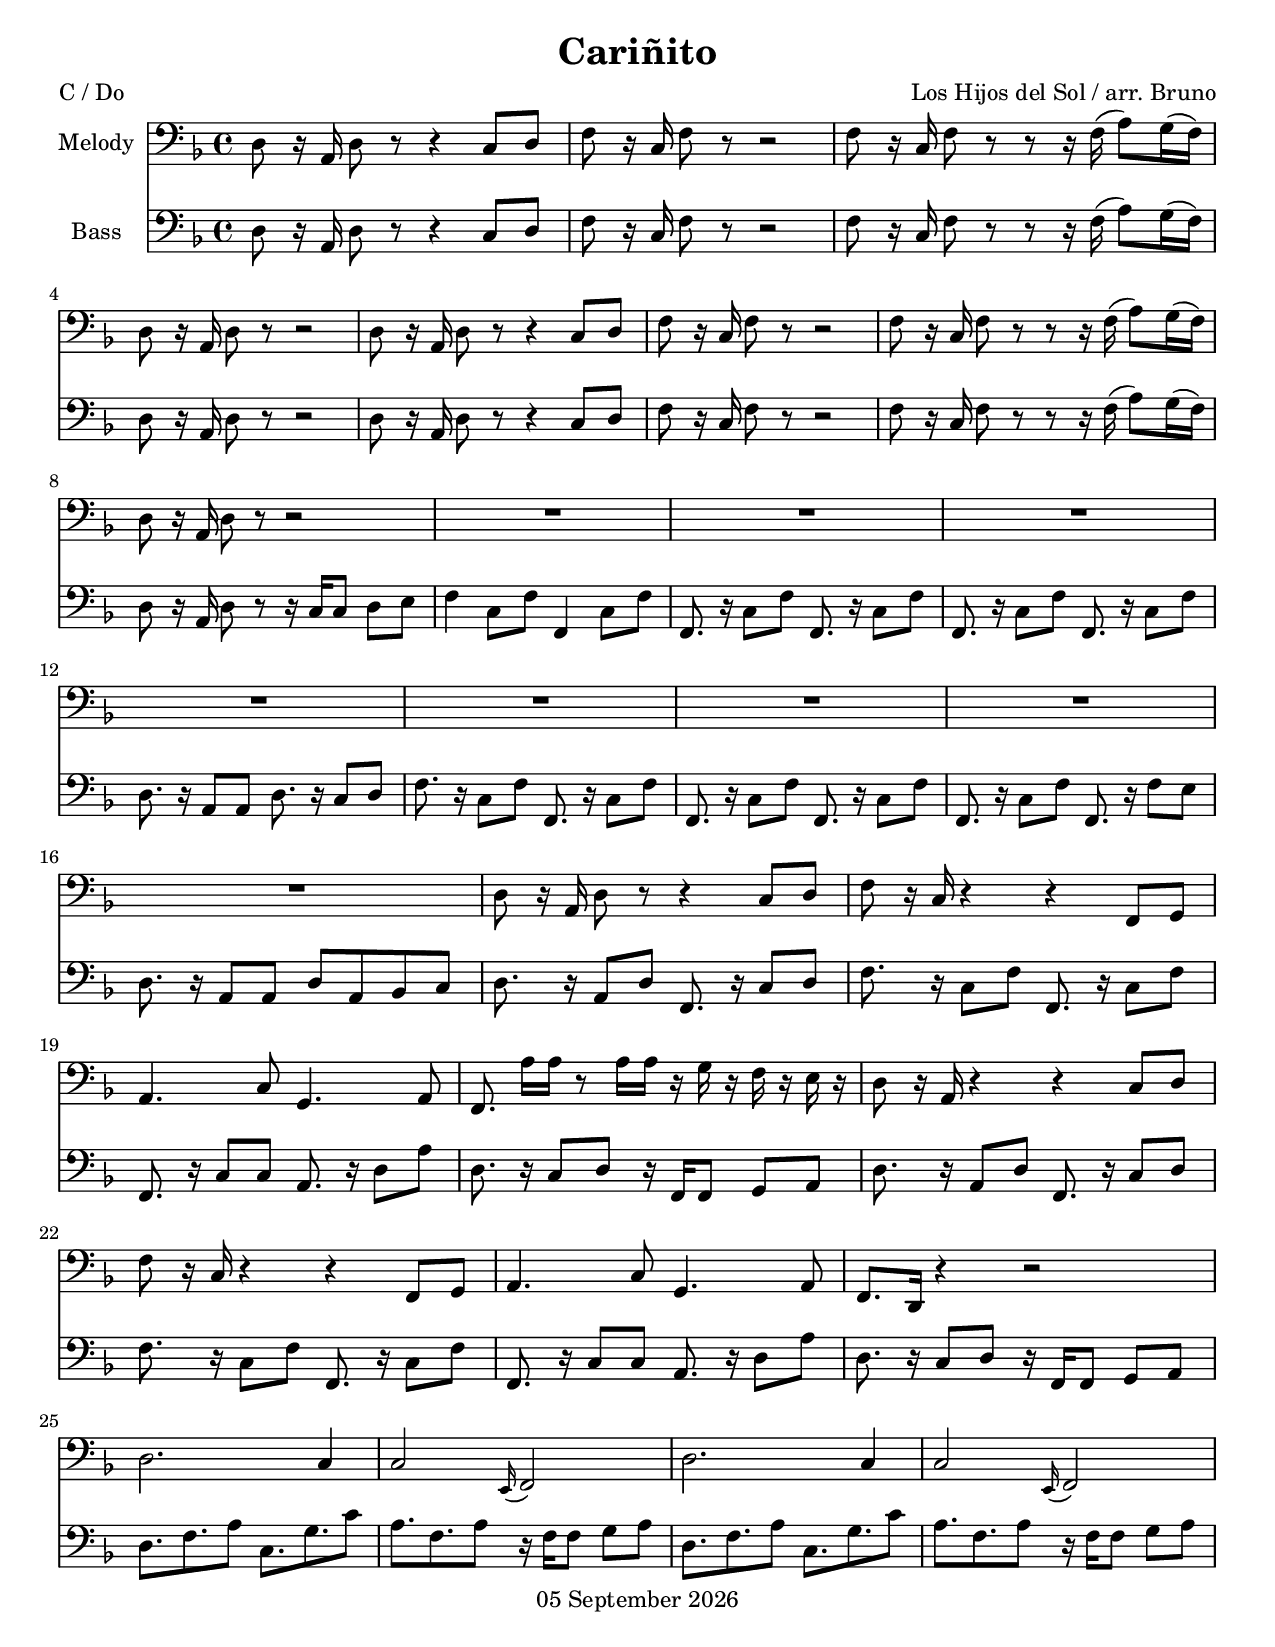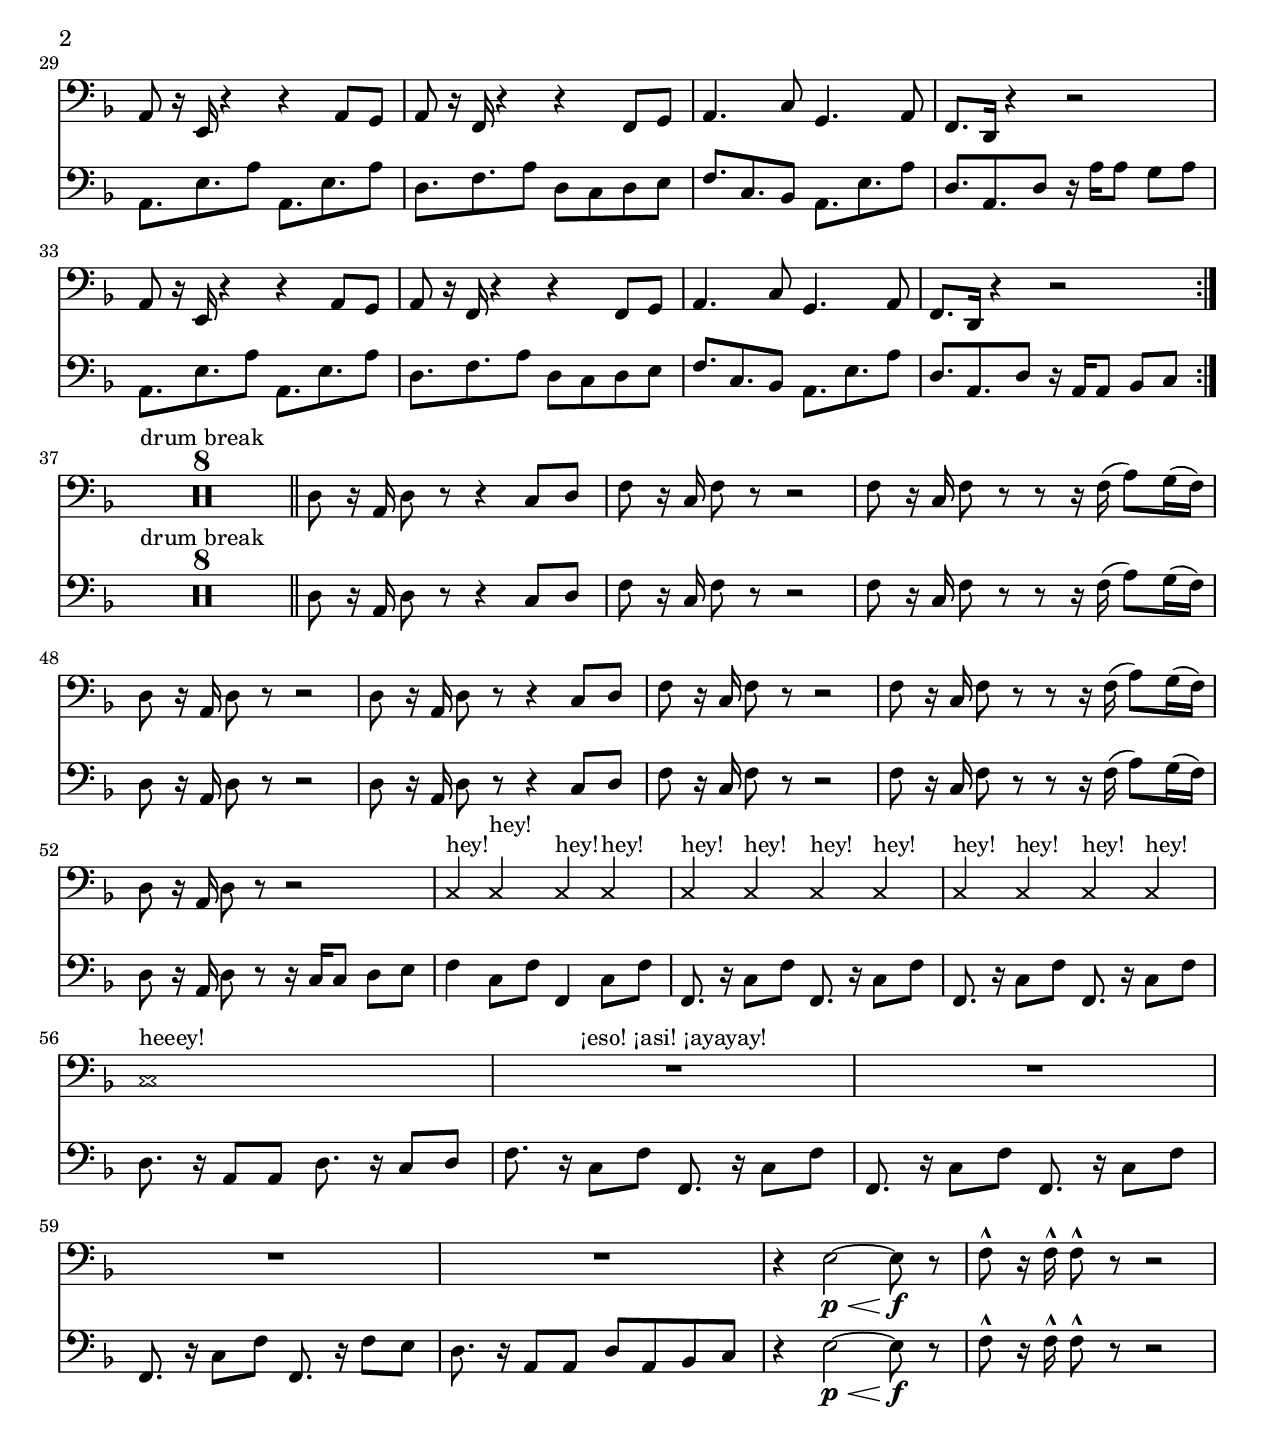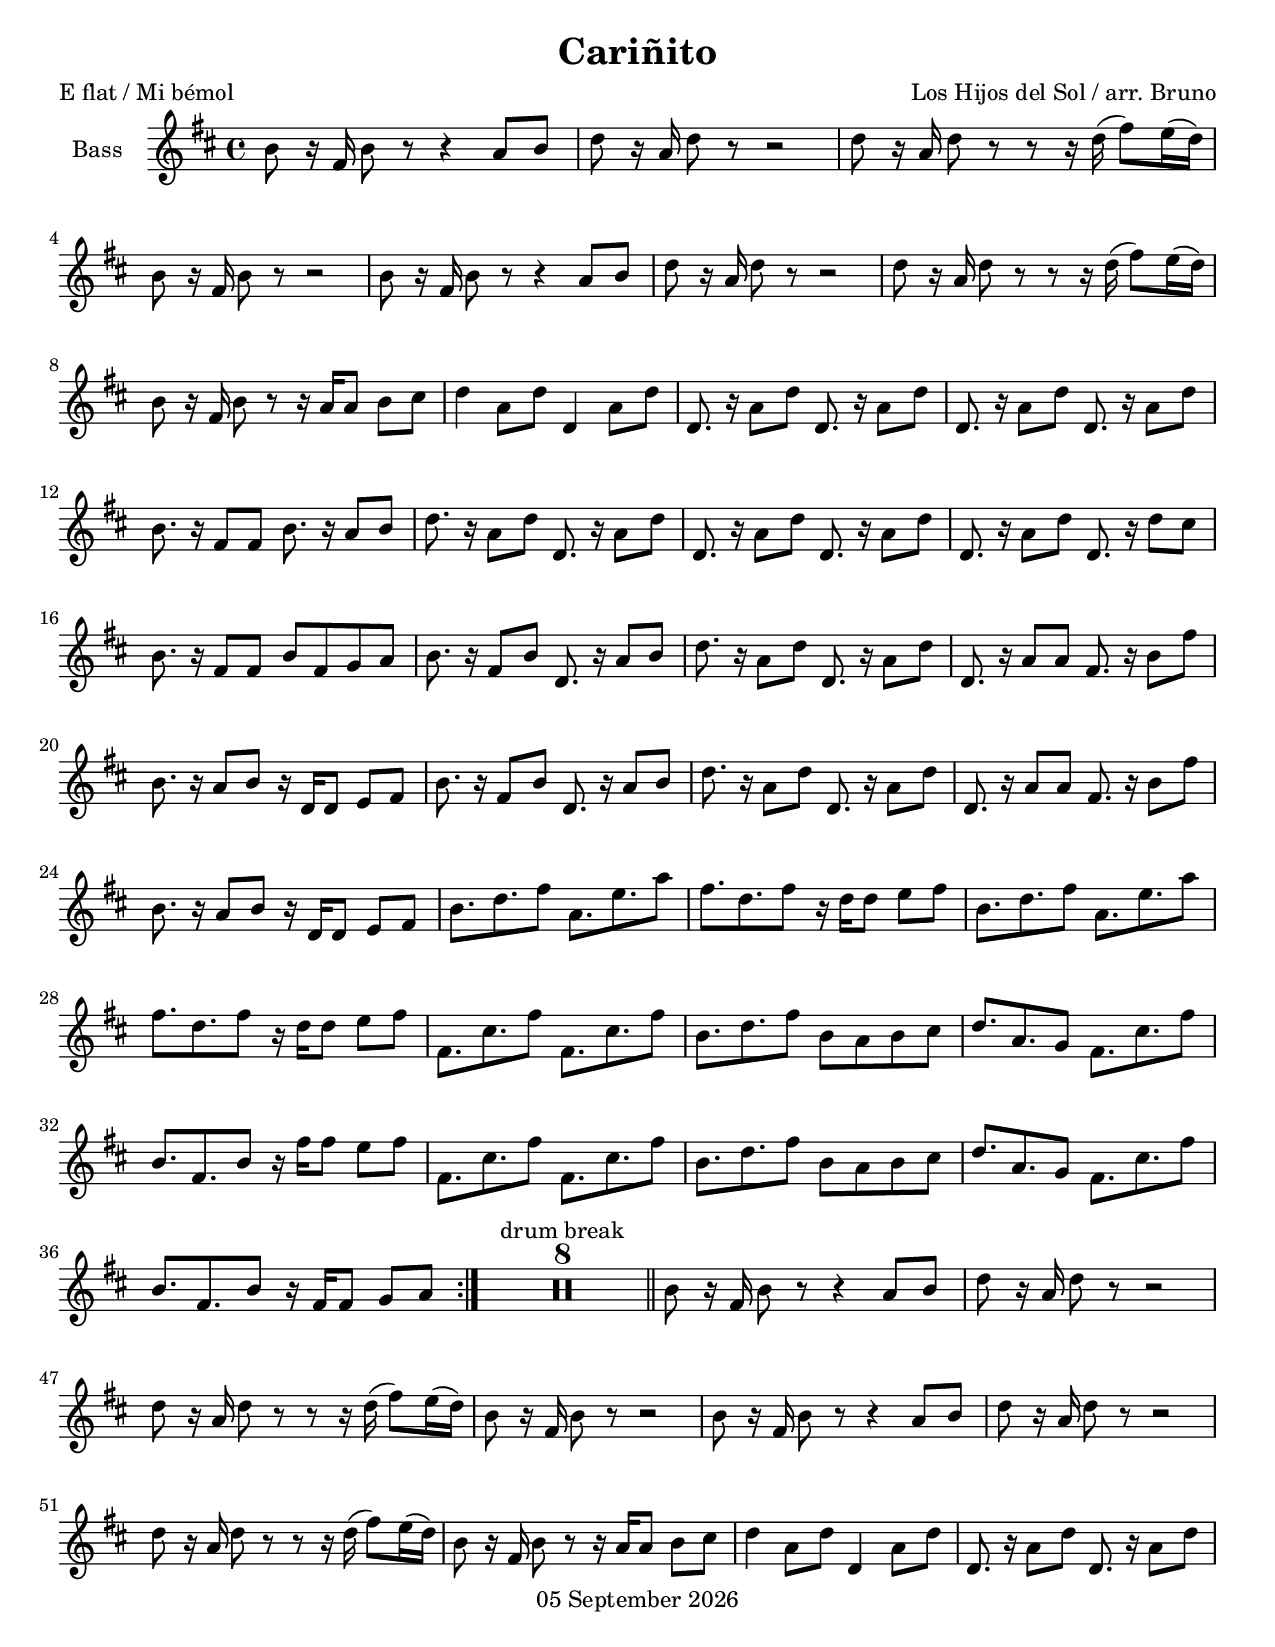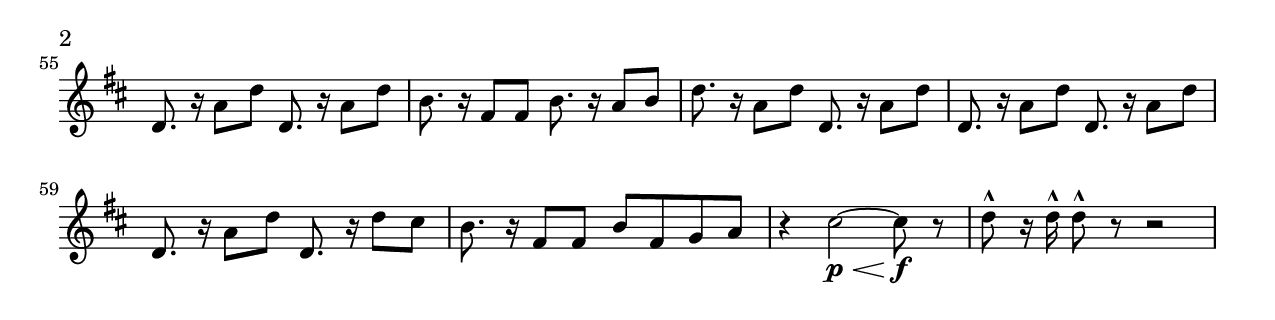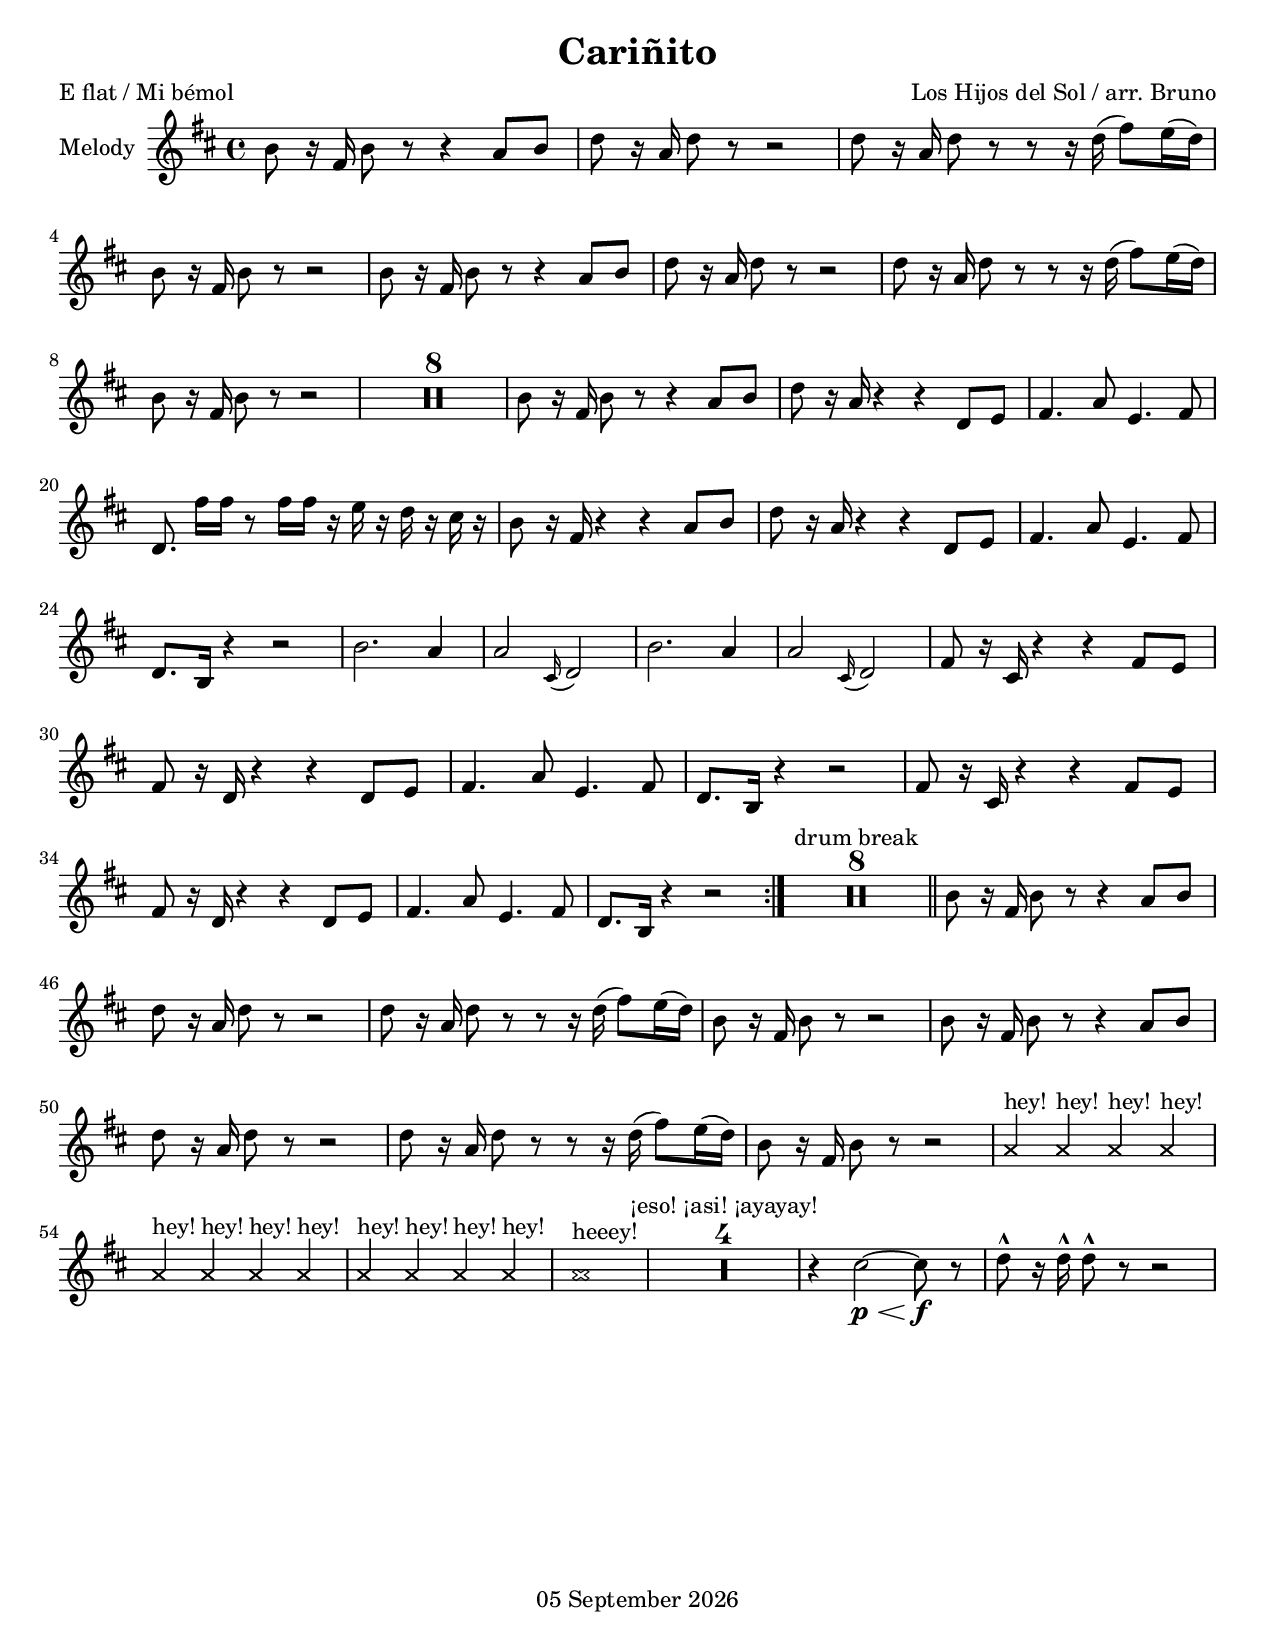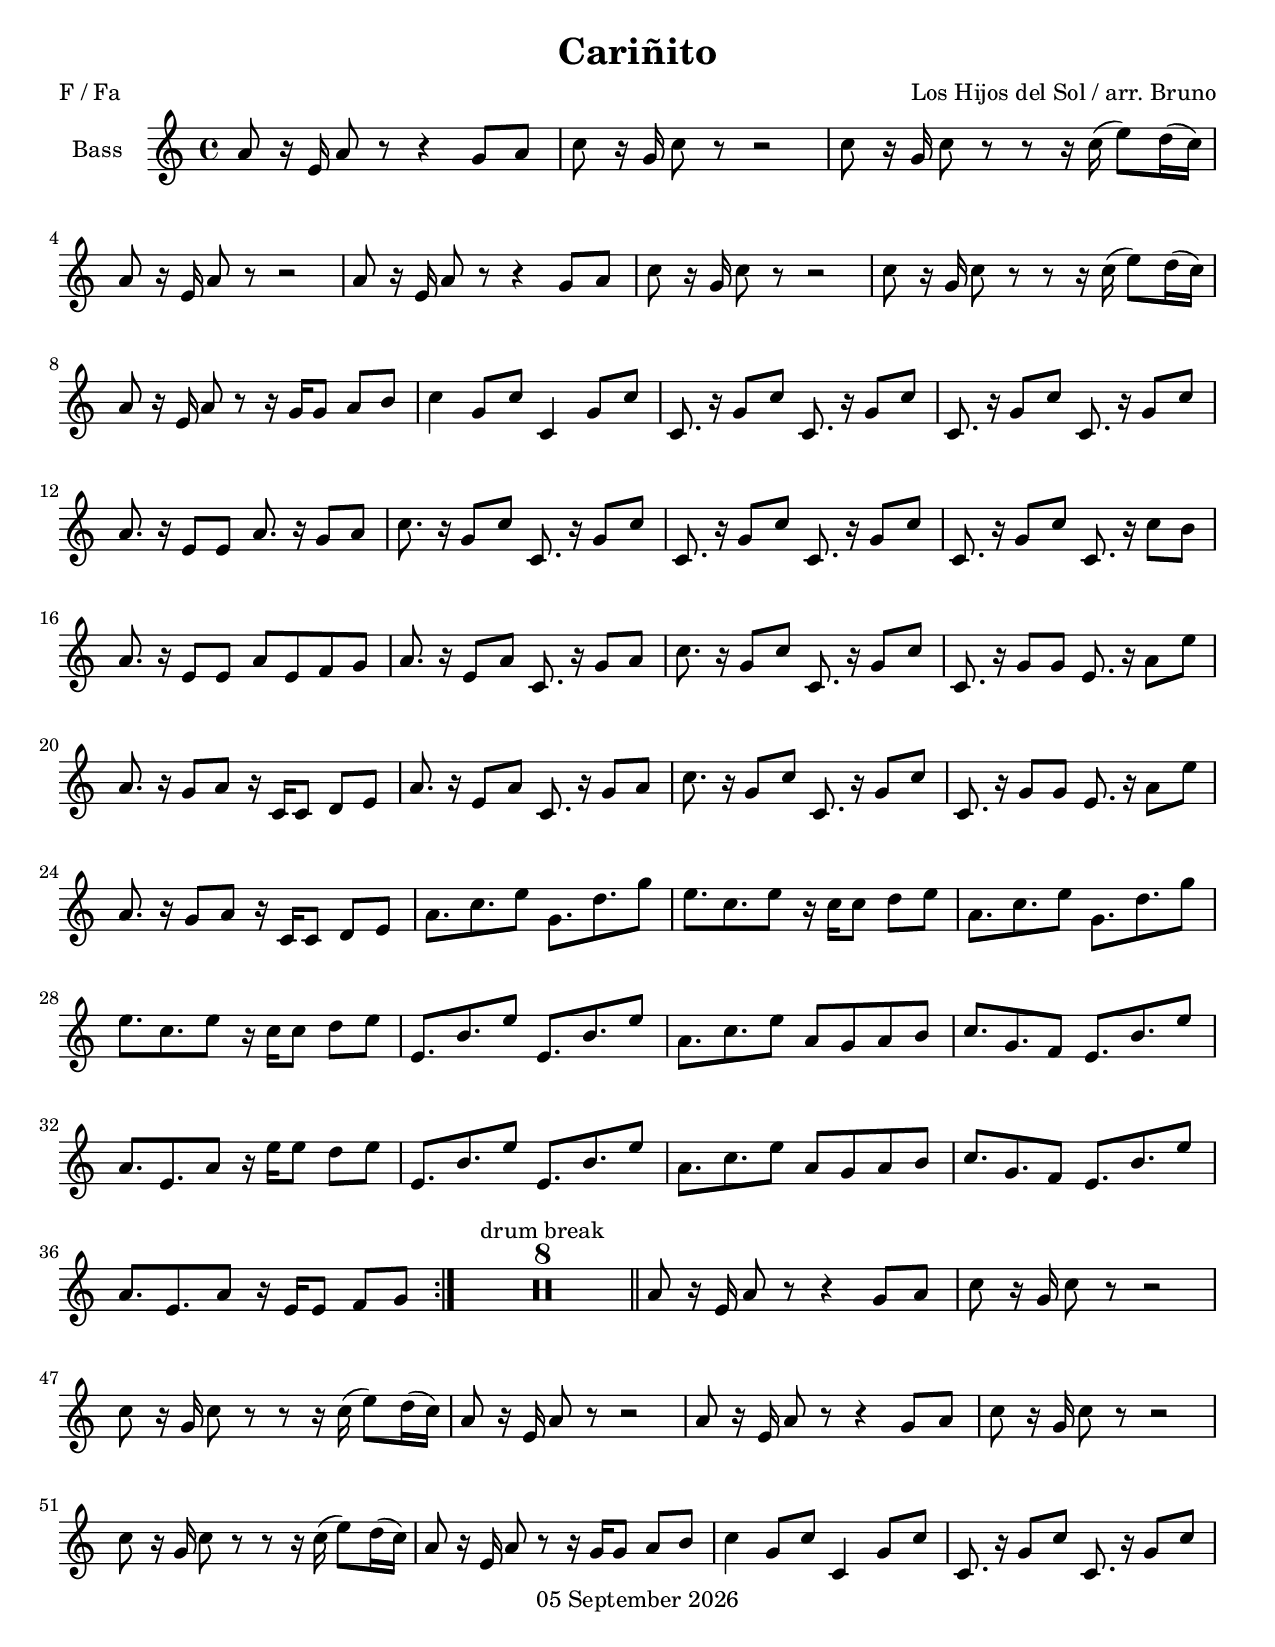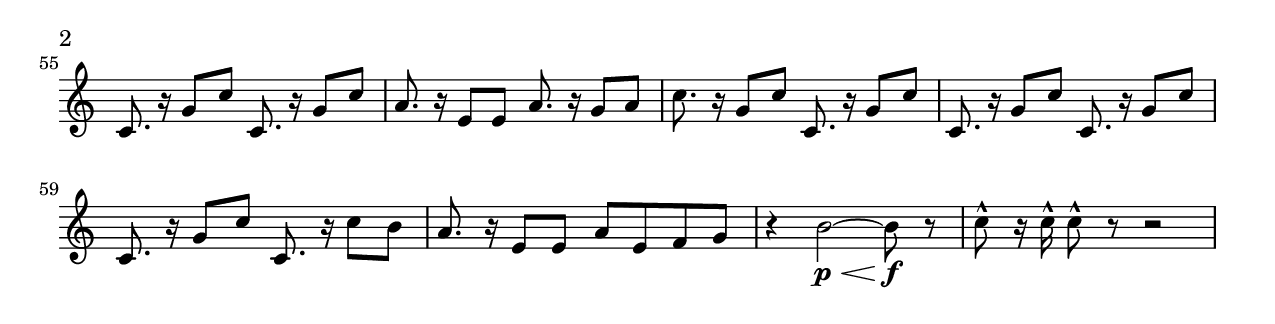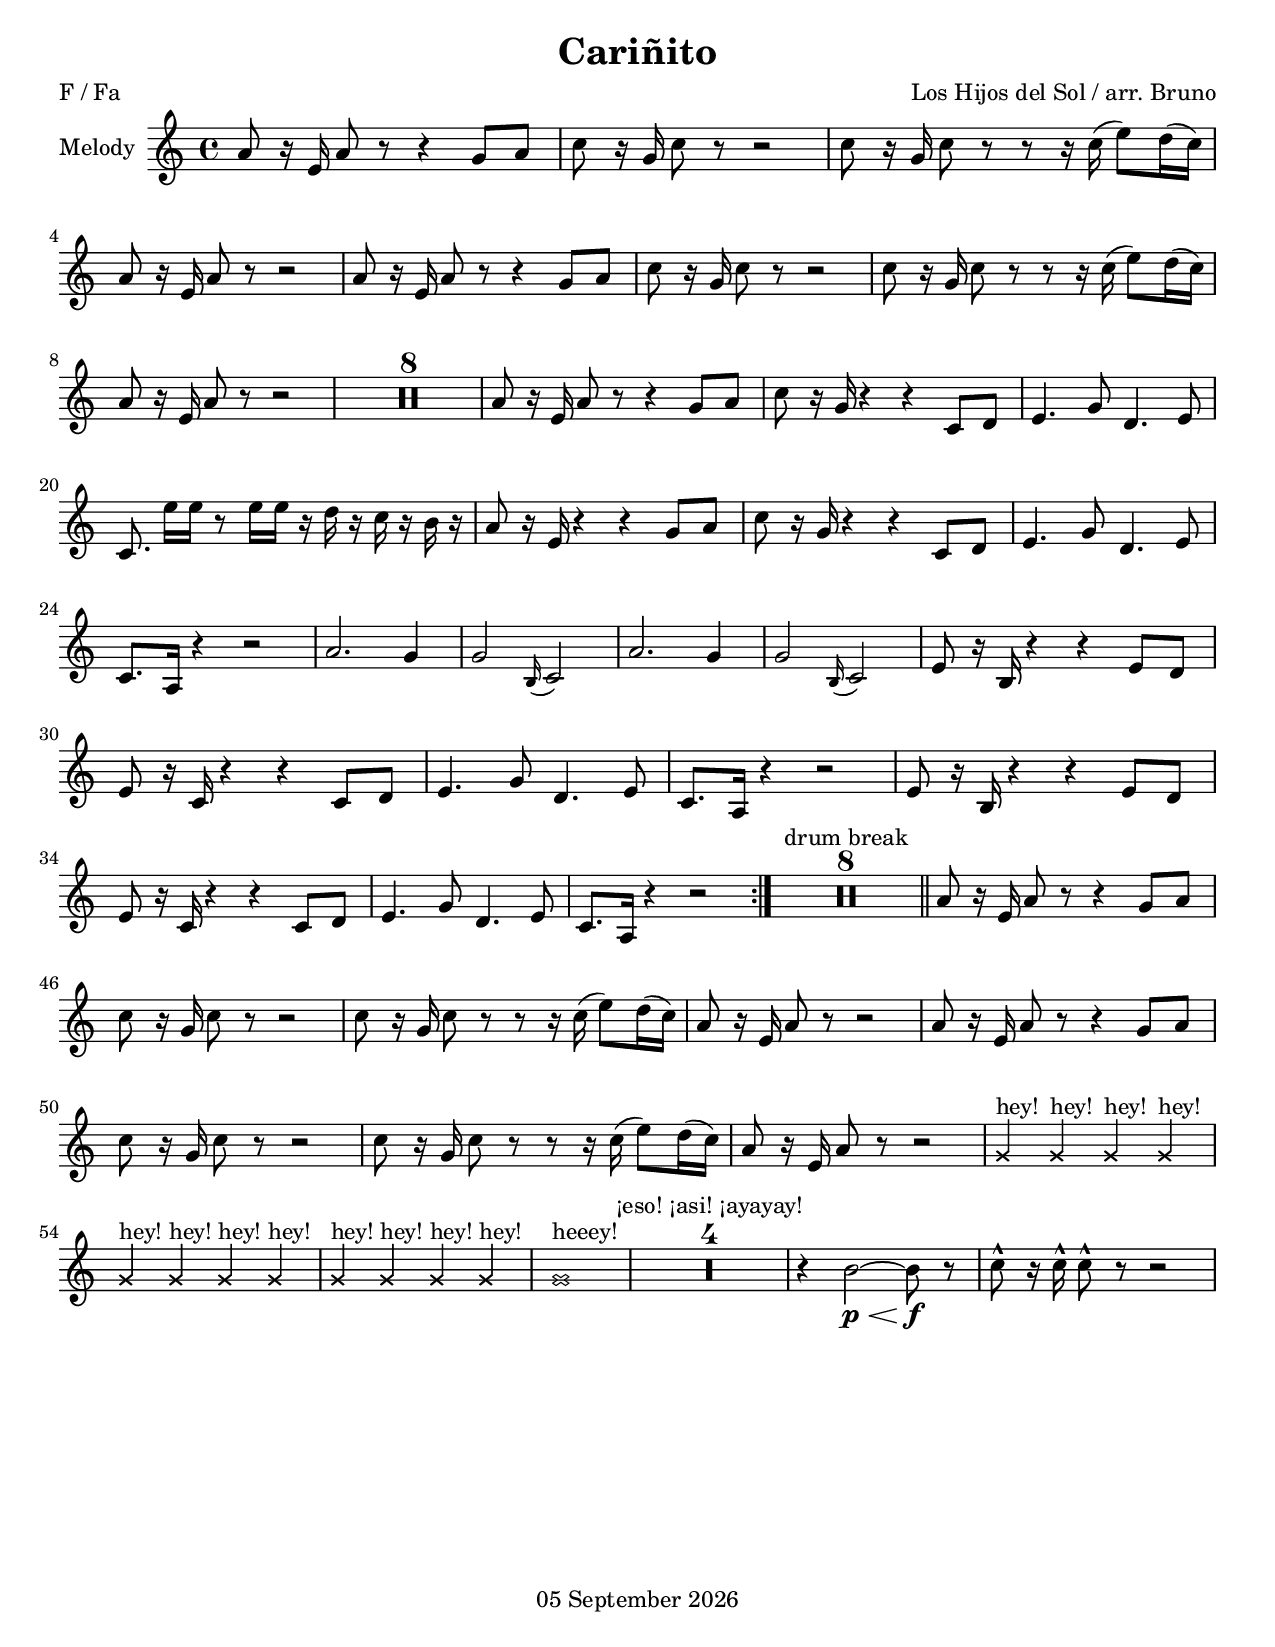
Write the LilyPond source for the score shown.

\version "2.12.1"
date = #(strftime "%d %B %Y" (localtime (current-time)))


\header {
  title = "Cariñito"
  composer = "Los Hijos del Sol / arr. Bruno"
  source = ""
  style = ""
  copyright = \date
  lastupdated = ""
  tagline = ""
}

% music pieces
%part: melody
melody = {
  \set Staff.instrumentName = "Melody "
  \compressFullBarRests
  \key d \minor
  \relative c' {
    \repeat volta 2 {
      d8 r16 a d8 r r4 c8 d |
      f8 r16 c f8 r r2 |
      f8 r16 c f8 r r r16 f( a8) g16( f) |
      d8 r16 a d8 r r2 |
      d8 r16 a d8 r r4 c8 d |
      f8 r16 c f8 r r2 |
      f8 r16 c f8 r r r16 f( a8) g16( f) |
      d8 r16 a d8 r r2 |
      R1*8 |
      d8 r16 a d8 r r4 c8 d |
      f8 r16 c r4 r f,8 g |
      a4. c8 g4. a8 |
      f8. a'16[ a] r8 a16[ a] r g r f r e r |
      d8 r16 a r4 r c8 d |
      f8 r16 c r4 r f,8 g |
      a4. c8 g4. a8 |
      f8. d16 r4 r2 |
      d'2. c4 |
      c2 \grace e,16( f2) |
      d'2. c4 |
      c2 \grace e,16( f2) |
      a8 r16 e r4 r a8 g |
      a8 r16 f r4 r f8 g |
      a4. c8 g4. a8 |
      f8. d16 r4 r2 |
      a'8 r16 e r4 r a8 g |
      a8 r16 f r4 r f8 g |
      a4. c8 g4. a8 |
      f8. d16 r4 r2 |
    }

    R1*8^"drum break"
    \bar "||"

    d'8 r16 a d8 r r4 c8 d |
    f8 r16 c f8 r r2 |
    f8 r16 c f8 r r r16 f( a8) g16( f) |
    d8 r16 a d8 r r2 |
    d8 r16 a d8 r r4 c8 d |
    f8 r16 c f8 r r2 |
    f8 r16 c f8 r r r16 f( a8) g16( f) |
    d8 r16 a d8 r r2 |

    \xNotesOn
    c4^"hey!" c4^"hey!" c4^"hey!" c4^"hey!" |
    c4^"hey!" c4^"hey!" c4^"hey!" c4^"hey!" |
    c4^"hey!" c4^"hey!" c4^"hey!" c4^"hey!" |
    c1^"heeey!" |
    \xNotesOff

    R1*4^"¡eso! ¡asi! ¡ayayay!"

    r4 e2\p\< ~ e8\f r |
    f8-^ r16 f-^ f8-^ r r2 |

  }
}

%part: bass
bass = {
  \set Staff.instrumentName = "Bass "
  \compressFullBarRests
  \key d \minor
  \relative c {
    \repeat volta 2 {
      d8 r16 a d8 r r4 c8 d |
      f8 r16 c f8 r r2 |
      f8 r16 c f8 r r r16 f( a8) g16( f) |
      d8 r16 a d8 r r2 |
      d8 r16 a d8 r r4 c8 d |
      f8 r16 c f8 r r2 |
      f8 r16 c f8 r r r16 f( a8) g16( f) |
      d8 r16 a d8 r r16 c c8 d e |

      f4 c8 f f,4 c'8 f |
      f,8. r16 c'8 f f,8. r16 c'8 f |
      f,8. r16 c'8 f f,8. r16 c'8 f |
      d8. r16 a8 a d8. r16 c8 d |
      f8. r16 c8 f f,8. r16 c'8 f |
      f,8. r16 c'8 f f,8. r16 c'8 f |
      f,8. r16 c'8 f f,8. r16 f'8 e |
      d8. r16 a8 a d a bes c |
      d8. r16 a8 d f,8. r16 c'8 d |
      f8. r16 c8 f f,8. r16 c'8 f |
      f,8. r16 c'8 c a8. r16 d8 a' |
      d,8. r16 c8 d r16 f, f8 g a |
      d8. r16 a8 d f,8. r16 c'8 d |
      f8. r16 c8 f f,8. r16 c'8 f |
      f,8. r16 c'8 c a8. r16 d8 a' |
      d,8. r16 c8 d r16 f,16 f8 g a |

      d8. f a8 c,8. g' c8 |
      a8. f a8 r16 f f8 g a |
      d,8. f a8 c,8. g' c8 |
      a8. f a8 r16 f f8 g a |
      a,8. e' a8 a,8. e' a8 |
      d,8. f a8 d, c d e |
      f8. c bes8 a8. e' a8 |
      d,8. a d8 r16 a' a8 g a |
      a,8. e' a8 a,8. e' a8 |
      d,8. f a8 d, c d e |
      f8. c bes8 a8. e' a8 |
      d,8. a d8 r16 a a8 bes c |
    }

    R1*8^"drum break"
    \bar "||"

    d8 r16 a d8 r r4 c8 d |
    f8 r16 c f8 r r2 |
    f8 r16 c f8 r r r16 f( a8) g16( f) |
    d8 r16 a d8 r r2 |
    d8 r16 a d8 r r4 c8 d |
    f8 r16 c f8 r r2 |
    f8 r16 c f8 r r r16 f( a8) g16( f) |
    d8 r16 a d8 r r16 c c8 d e |

    f4 c8 f f,4 c'8 f |
    f,8. r16 c'8 f f,8. r16 c'8 f |
    f,8. r16 c'8 f f,8. r16 c'8 f |
    d8. r16 a8 a d8. r16 c8 d |
    f8. r16 c8 f f,8. r16 c'8 f |
    f,8. r16 c'8 f f,8. r16 c'8 f |
    f,8. r16 c'8 f f,8. r16 f'8 e |
    d8. r16 a8 a d a bes c |

    r4 e2\p\< ~ e8\f r |
    f8-^ r16 f-^ f8-^ r r2 |

  }
}

%layout

\book {
  \score {
    <<
      \tempo 4 = 90
      \unfoldRepeats \new Staff \melody
      \unfoldRepeats \new Staff \bass
    >>
    \midi { }
  }
}

#(set-default-paper-size "letter" 'portrait)
#(define output-suffix "C")
\book {
  \paper { }
  \header { poet = "C / Do" }
  \score {
    <<
      %\new Staff \melody
      \new Staff \transpose c c, { \clef bass \melody }
      \new Staff { \clef bass \bass }
    >>
  }
}

%#(define output-suffix "Bflat")
%\book {
%  \paper { }
%  \header { poet = "B flat / Si bémol" }
%  \score {
%    <<
%      \new Staff { \transpose bes c'  \melody }
%      \new Staff { \transpose bes c'' \bass }
%    >>
%  }
%}

#(define output-suffix "Eflat-melody")
\book {
  \paper { }
  \header { poet = "E flat / Mi bémol" }
  \score {
    <<
      \new Staff { \transpose ees c'  \melody }
    >>
  }
}

#(define output-suffix "Eflat-bass")
\book {
  \paper { }
  \header { poet = "E flat / Mi bémol" }
  \score {
    <<
      \new Staff { \transpose ees c'' \bass }
    >>
  }
}

#(define output-suffix "F-melody")
\book {
  \paper { }
  \header { poet = "F / Fa" }
  \score {
    <<
      \new Staff { \transpose f c'  \melody }
    >>
  }
}

#(define output-suffix "F-bass")
\book {
  \paper { }
  \header { poet = "F / Fa" }
  \score {
    <<
      \new Staff { \transpose f c'' \bass }
    >>
  }
}
